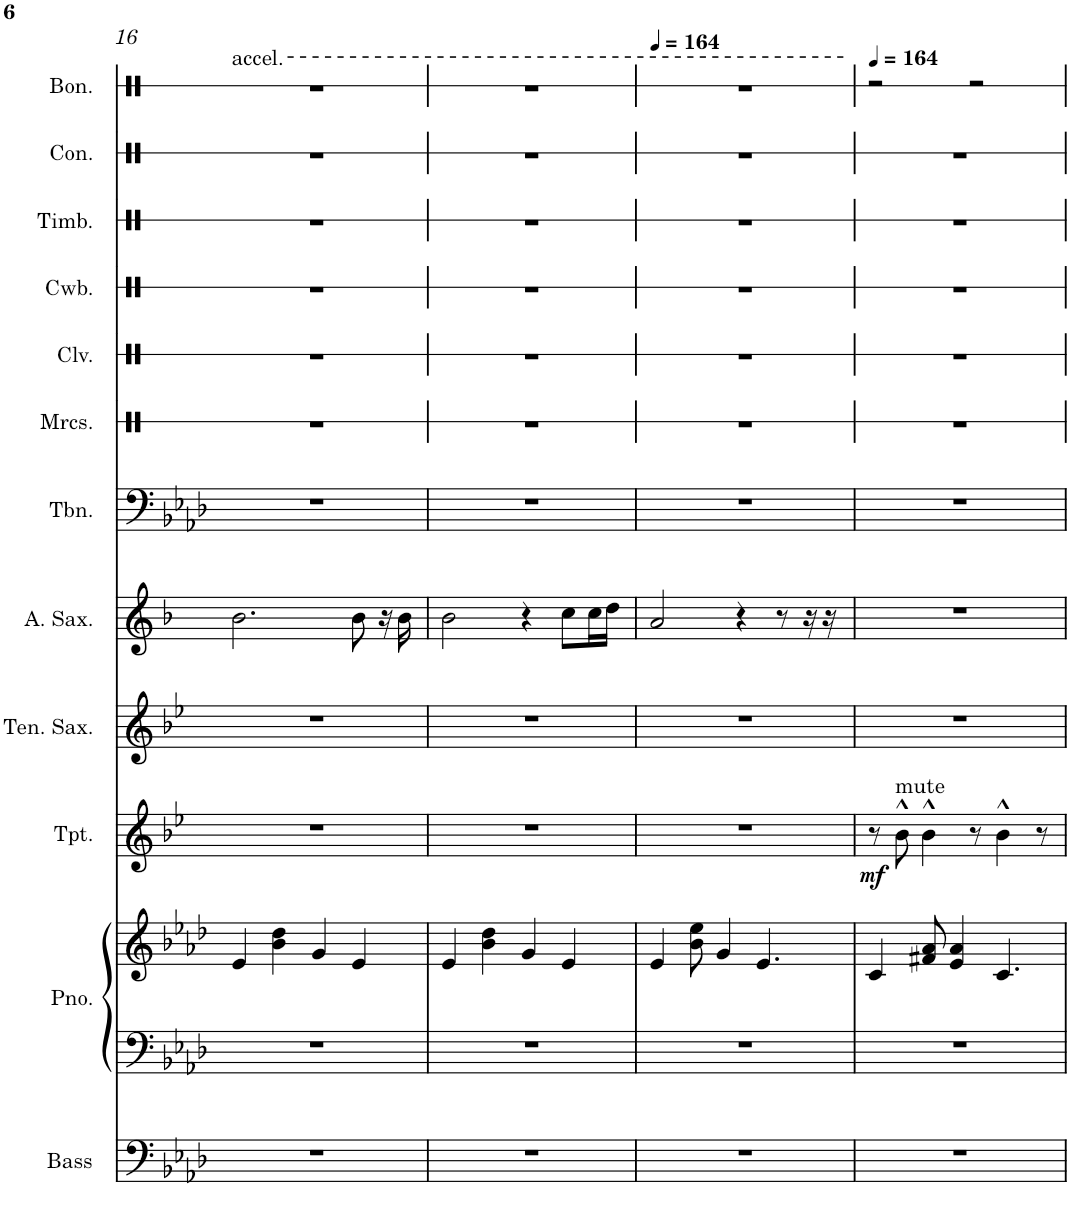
**kern	**kern	**kern	**kern	**dynam	**kern	**kern	**kern	**kern	**kern	**kern	**kern	**kern	**kern
*part12	*part11	*part11	*part10	*part10	*part9	*part8	*part7	*part6	*part5	*part4	*part3	*part2	*part1
*staff13	*staff12	*staff11	*staff10	*staff10	*staff9	*staff8	*staff7	*staff6	*staff5	*staff4	*staff3	*staff2	*staff1
*I"4-string Bass Guitar	*I"Piano	*	*I"Trumpet in Bb	*	*I"Tenor Saxophone	*I"Alto Saxophone	*I"Trombone	*I"Maracas	*I"Claves	*I"Cowbell	*I"Timbales	*I"Congas	*I"Bongos
*I'Bass	*I'Pno.	*	*I'Tpt.	*	*I'Ten. Sax.	*I'A. Sax.	*I'Tbn.	*I'Mrcs.	*I'Clv.	*I'Cwb.	*I'Timb.	*I'Con.	*I'Bon.
!!LO:PB:g=z
*clefF4	*clefF4	*clefG2	*clefG2	*	*clefG2	*clefG2	*clefF4	*clefX	*clefX	*clefX	*clefX	*clefX	*clefX
*Trd7c12	*	*	*Trd1c2	*	*Trd8c14	*Trd5c9	*	*	*	*	*	*	*
*k[b-e-a-d-]	*k[b-e-a-d-]	*k[b-e-a-d-]	*k[b-e-]	*	*k[b-e-]	*k[b-]	*k[b-e-a-d-]	*k[]	*k[]	*k[]	*k[]	*k[]	*k[]
*M4/4	*M4/4	*M4/4	*M4/4	*	*M4/4	*M4/4	*M4/4	*M4/4	*M4/4	*M4/4	*M4/4	*M4/4	*M4/4
=16	=16	=16	=16	=16	=16	=16	=16	=16	=16	=16	=16	=16	=16
!	!	!	!	!	!	!	!	!	!	!	!	!	!LO:TX:a:t=accel.
1r	1r	4e-/	1r	.	1r	2.b-\	1r	1r	1r	1r	1r	1r	1r
.	.	4b-\ 4dd-\	.	.	.	.	.	.	.	.	.	.	.
.	.	4g/	.	.	.	.	.	.	.	.	.	.	.
.	.	4e-/	.	.	.	8b-\	.	.	.	.	.	.	.
.	.	.	.	.	.	16r	.	.	.	.	.	.	.
.	.	.	.	.	.	16b-\	.	.	.	.	.	.	.
=17	=17	=17	=17	=17	=17	=17	=17	=17	=17	=17	=17	=17	=17
1r	1r	4e-/	1r	.	1r	2b-\	1r	1r	1r	1r	1r	1r	1r
.	.	4b-\ 4dd-\	.	.	.	.	.	.	.	.	.	.	.
.	.	4g/	.	.	.	4r	.	.	.	.	.	.	.
.	.	4e-/	.	.	.	8cc\L	.	.	.	.	.	.	.
.	.	.	.	.	.	16cc\L	.	.	.	.	.	.	.
.	.	.	.	.	.	16dd\JJ	.	.	.	.	.	.	.
=18	=18	=18	=18	=18	=18	=18	=18	=18	=18	=18	=18	=18	=18
*	*	*	*	*	*	*	*	*	*	*	*	*	*MM164
1r	1r	4e-/	1r	.	1r	2a/	1r	1r	1r	1r	1r	1r	1r
.	.	8b-\ 8ee-\	.	.	.	.	.	.	.	.	.	.	.
.	.	4g/	.	.	.	.	.	.	.	.	.	.	.
.	.	.	.	.	.	4r	.	.	.	.	.	.	.
.	.	4.e-/	.	.	.	.	.	.	.	.	.	.	.
.	.	.	.	.	.	8r	.	.	.	.	.	.	.
.	.	.	.	.	.	16r	.	.	.	.	.	.	.
.	.	.	.	.	.	16r	.	.	.	.	.	.	.
=19	=19	=19	=19	=19	=19	=19	=19	=19	=19	=19	=19	=19	=19
*	*	*	*	*	*	*	*	*	*	*	*	*	*MM164
!	!	!	!	!LO:DY:b	!	!	!	!	!	!	!	!	!
1r	1r	4c/	8r	mf	1r	1r	1r	1r	1r	1r	1r	1r	2r
!	!	!	!LO:TX:a:t=mute	!	!	!	!	!	!	!	!	!	!
.	.	.	8b-^^\	.	.	.	.	.	.	.	.	.	.
.	.	8f#X/ 8a-/	4b-^^\	.	.	.	.	.	.	.	.	.	.
.	.	4e-/ 4a-/	.	.	.	.	.	.	.	.	.	.	.
.	.	.	8r	.	.	.	.	.	.	.	.	.	2r
.	.	4.c/	4b-^^\	.	.	.	.	.	.	.	.	.	.
.	.	.	8r	.	.	.	.	.	.	.	.	.	.
=	=	=	=	=	=	=	=	=	=	=	=	=	=
*-	*-	*-	*-	*-	*-	*-	*-	*-	*-	*-	*-	*-	*-
